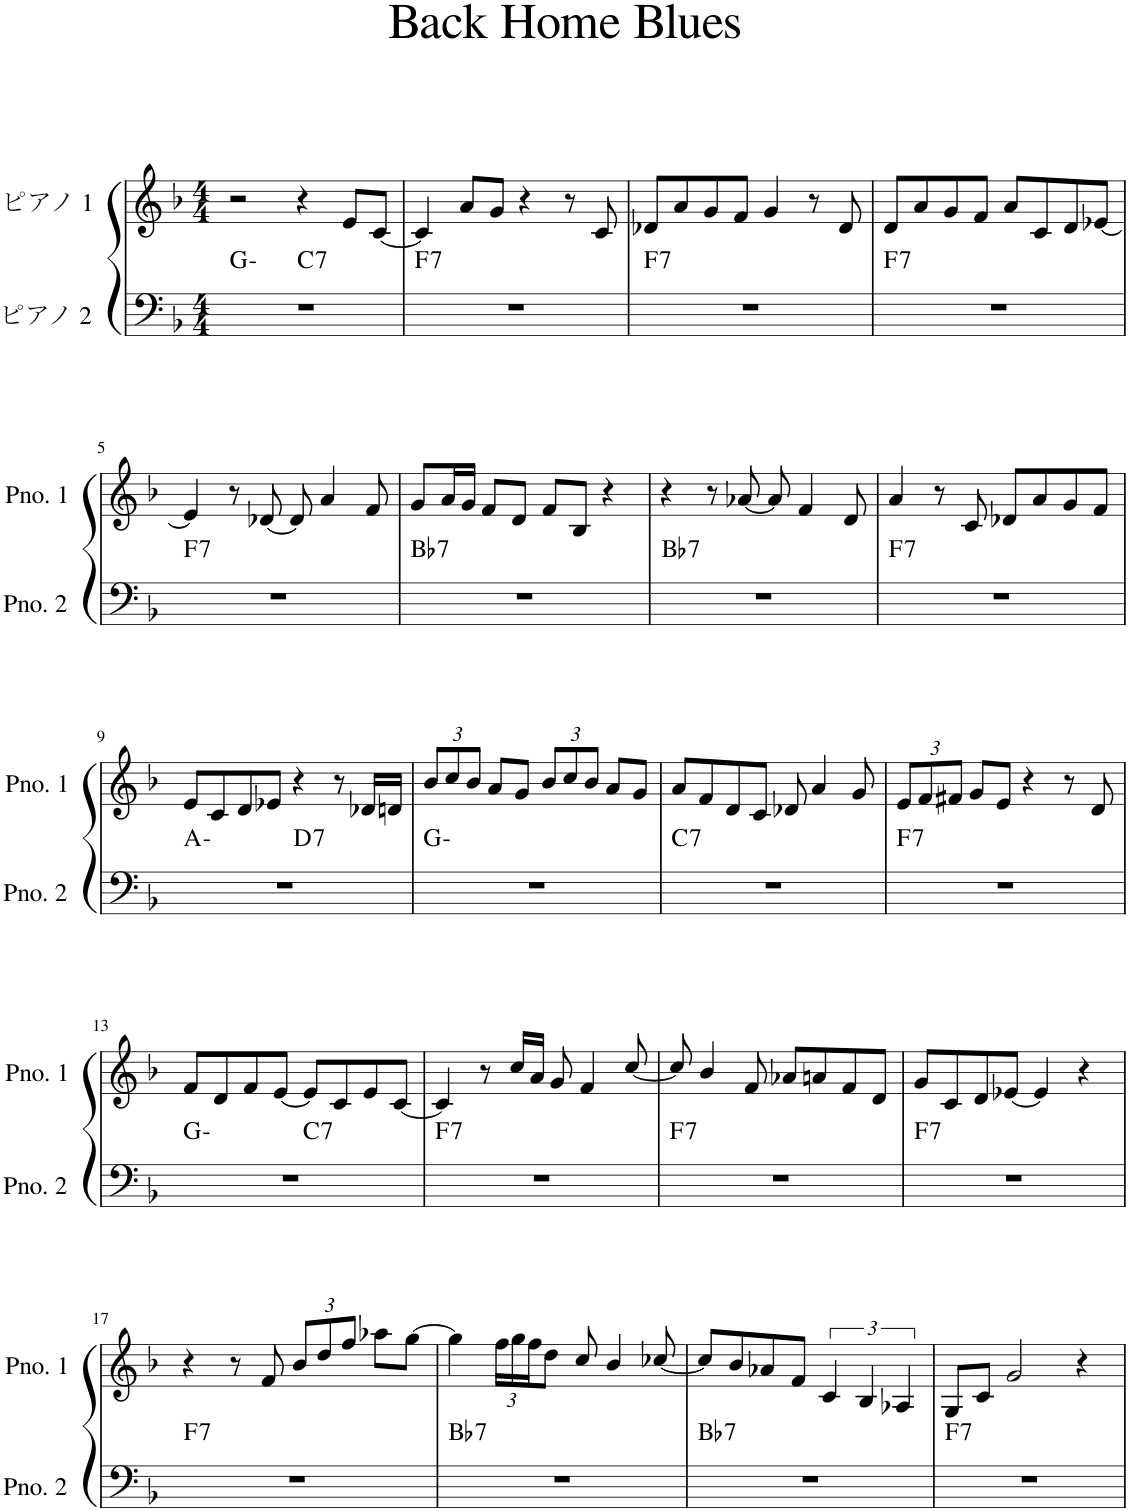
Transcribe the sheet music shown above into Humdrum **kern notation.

**kern	**harte	**kern
*part2	*part2	*part1
*staff2	*	*staff1
*I"ピアノ 2	*	*I"ピアノ 1
*clefF4	*	*clefG2
*k[b-]	*	*k[b-]
*M4/4	*	*M4/4
=1	=1	=1
*^	*	*
1r	2ryy	G:min	2r
!	!	!LO:H:kt=7	!
.	2ryy	C:7	4r
.	.	.	8e/L
.	.	.	[8c/J
=2	=2	=2	=2
!	!	!LO:H:kt=7	!
*v	*v	*	*
1r	F:7	4c/]
.	.	8a/L
.	.	8g/J
.	.	4r
.	.	8r
.	.	8c/
=3	=3	=3
!	!LO:H:kt=7	!
1r	F:7	8d-X/L
.	.	8a/
.	.	8g/
.	.	8f/J
.	.	4g/
.	.	8r
.	.	8d-/
=4	=4	=4
!	!LO:H:kt=7	!
1r	F:7	8d/L
.	.	8a/
.	.	8g/
.	.	8f/J
.	.	8a/L
.	.	8c/
.	.	8d/
.	.	[8e-X/J
!!LO:LB:g=z
=5	=5	=5
!	!LO:H:kt=7	!
1r	F:7	4e-/]
.	.	8r
.	.	[8d-X/
.	.	8d-/]
.	.	4a/
.	.	8f/
=6	=6	=6
!	!LO:H:kt=7	!
1r	Bb:7	8g/L
.	.	16a/L
.	.	16g/JJ
.	.	8f/L
.	.	8d/J
.	.	8f/L
.	.	8B-/J
.	.	4r
=7	=7	=7
!	!LO:H:kt=7	!
1r	Bb:7	4r
.	.	8r
.	.	[8a-X/
.	.	8a-/]
.	.	4f/
.	.	8d/
=8	=8	=8
!	!LO:H:kt=7	!
1r	F:7	4a/
.	.	8r
.	.	8c/
.	.	8d-X/L
.	.	8a/
.	.	8g/
.	.	8f/J
!!LO:LB:g=z
=9	=9	=9
*^	*	*
1r	2ryy	A:min	8e/L
.	.	.	8c/
.	.	.	8d/
.	.	.	8e-X/J
!	!	!LO:H:kt=7	!
.	2ryy	D:7	4r
.	.	.	8r
.	.	.	16d-X/LL
.	.	.	16dn/JJ
*v	*v	*	*
=10	=10	=10
*	*	*Xbrackettup
1r	G:min	12b-/L
.	.	12cc/
.	.	12b-/J
.	.	8a/L
.	.	8g/J
.	.	12b-/L
.	.	12cc/
.	.	12b-/J
.	.	8a/L
.	.	8g/J
=11	=11	=11
!	!LO:H:kt=7	!
1r	C:7	8a/L
.	.	8f/
.	.	8d/
.	.	8c/J
.	.	8d-X/
.	.	4a/
.	.	8g/
=12	=12	=12
!	!LO:H:kt=7	!
1r	F:7	12e/L
.	.	12f/
.	.	12f#X/J
.	.	8g/L
.	.	8e/J
.	.	4r
.	.	8r
.	.	8d/
!!LO:LB:g=z
=13	=13	=13
*^	*	*
1r	2ryy	G:min	8f/L
.	.	.	8d/
.	.	.	8f/
.	.	.	[8e/J
!	!	!LO:H:kt=7	!
.	2ryy	C:7	8e/L]
.	.	.	8c/
.	.	.	8e/
.	.	.	[8c/J
=14	=14	=14	=14
!	!	!LO:H:kt=7	!
*v	*v	*	*
1r	F:7	4c/]
.	.	8r
.	.	16cc/LL
.	.	16a/JJ
.	.	8g/
.	.	4f/
.	.	[8cc/
=15	=15	=15
!	!LO:H:kt=7	!
1r	F:7	8cc/]
.	.	4b-/
.	.	8f/
.	.	8a-X/L
.	.	8an/
.	.	8f/
.	.	8d/J
=16	=16	=16
!	!LO:H:kt=7	!
1r	F:7	8g/L
.	.	8c/
.	.	8d/
.	.	[8e-X/J
.	.	4e-/]
.	.	4r
!!LO:LB:g=z
=17	=17	=17
!	!LO:H:kt=7	!
1r	F:7	4r
.	.	8r
.	.	8f/
.	.	12b-/L
.	.	12dd/
.	.	12ff/J
.	.	8aa-X\L
.	.	[8gg\J
=18	=18	=18
!	!LO:H:kt=7	!
1r	Bb:7	4gg\]
.	.	24ff\LL
.	.	24gg\
.	.	24ff\J
.	.	8dd\J
.	.	8cc/
.	.	4b-/
.	.	[8cc-X/
=19	=19	=19
!	!LO:H:kt=7	!
1r	Bb:7	8cc-/L]
.	.	8b-/
.	.	8a-X/
.	.	8f/J
*	*	*brackettup
.	.	6c/
.	.	6B-/
.	.	6A-X/
=20	=20	=20
!	!LO:H:kt=7	!
1r	F:7	8G/L
.	.	8c/J
.	.	2g/
.	.	4r
=	=	=
*-	*-	*-
